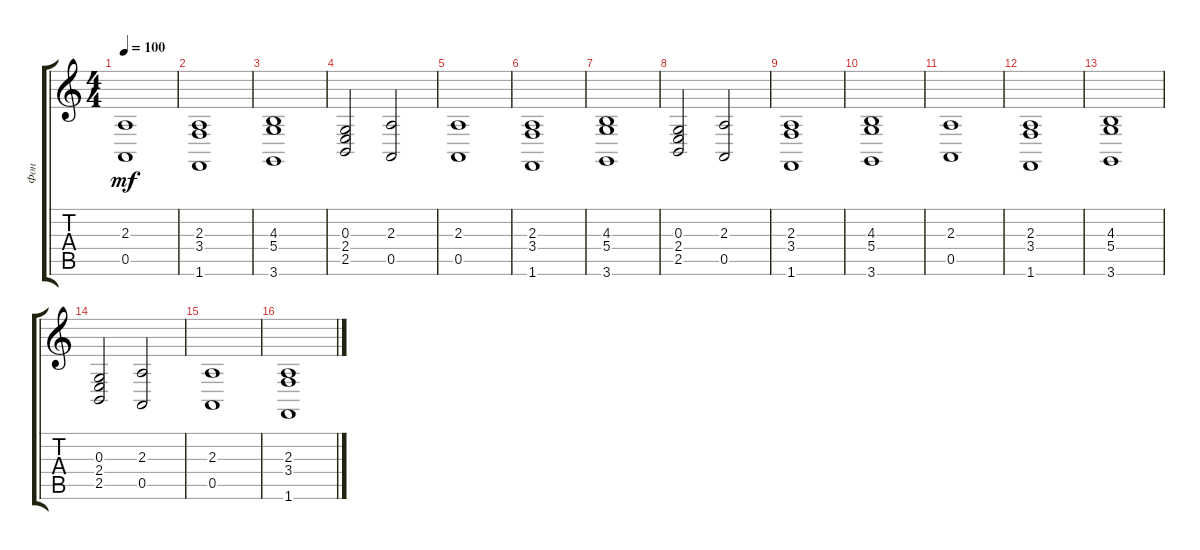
\track ("Фон" "Фон") {instrument stringensemble1}
\staff {score tabs}
\tuning (E4 B3 G3 D3 A2 E2) {hide}
\ts (4 4)
\tempo 100
\clef g2
\ks c
(2.3 0.5).1{dy mf} |
(2.3 3.4 1.6).1 |
(4.3 5.4 3.6).1 |
(0.3 2.4 2.5).2 (2.3 0.5).2 |
(2.3 0.5).1 |
(2.3 3.4 1.6).1 |
(4.3 5.4 3.6).1 |
(0.3 2.4 2.5).2 (2.3 0.5).2 |
(2.3 3.4 1.6).1 |
(4.3 5.4 3.6).1 |
(2.3 0.5).1 |
(2.3 3.4 1.6).1 |
(4.3 5.4 3.6).1 |
(0.3 2.4 2.5).2 (2.3 0.5).2 |
(2.3 0.5).1 |
(2.3 3.4 1.6).1
